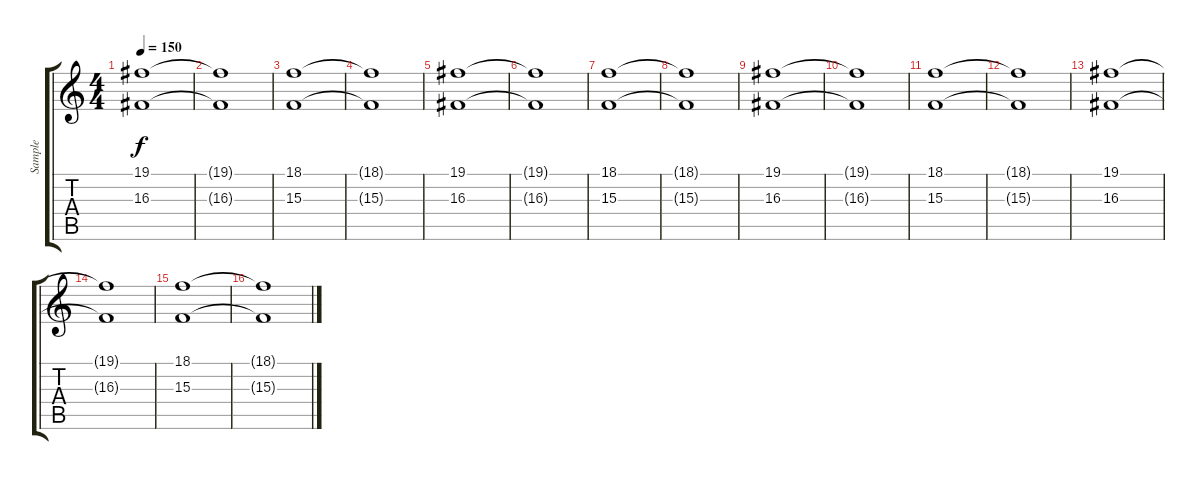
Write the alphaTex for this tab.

\track ("Sample" "Sample") {instrument choiraahs}
\staff {score tabs}
\tuning (B3 Gb3 D3 A2 E2 B1) {hide}
\ts (4 4)
\tempo 150
\clef g2
\ks c
(19.1 16.3).1{dy f} |
(19.1{t} 16.3{t}).1 |
(18.1 15.3).1 |
(18.1{t} 15.3{t}).1 |
(19.1 16.3).1 |
(19.1{t} 16.3{t}).1 |
(18.1 15.3).1 |
(18.1{t} 15.3{t}).1 |
(19.1 16.3).1 |
(19.1{t} 16.3{t}).1 |
(18.1 15.3).1 |
(18.1{t} 15.3{t}).1 |
(19.1 16.3).1 |
(19.1{t} 16.3{t}).1 |
(18.1 15.3).1 |
(18.1{t} 15.3{t}).1
